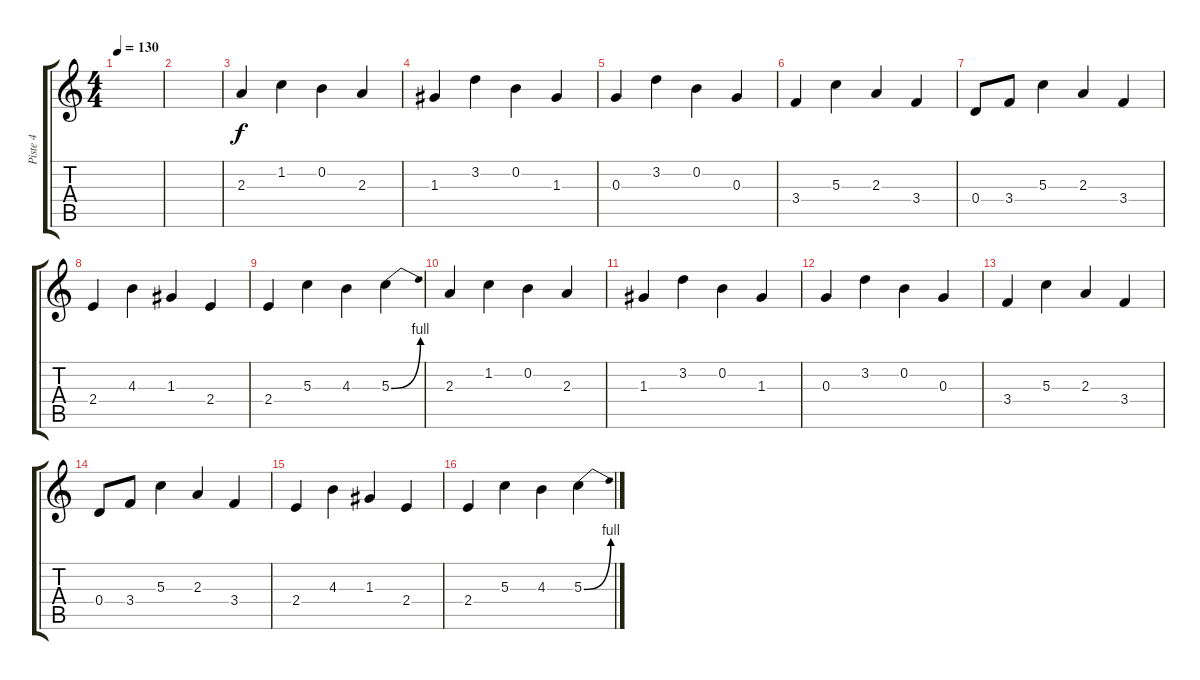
\track ("Piste 4" "Piste 4") {instrument acousticguitarnylon}
\staff {score tabs}
\tuning (E4 B3 G3 D3 A2 E2) {hide}
\ts (4 4)
\tempo 130
\clef g2
\ks c
|
|
2.3.4 1.2.4 0.2.4 2.3.4 |
1.3.4 3.2.4 0.2.4 1.3.4 |
0.3.4 3.2.4 0.2.4 0.3.4 |
3.4.4 5.3.4 2.3.4 3.4.4 |
0.4.8 3.4.8 5.3.4 2.3.4 3.4.4 |
2.4.4 4.3.4 1.3.4 2.4.4 |
2.4.4 5.3.4 4.3.4 5.3{be (bend 0 0 60 4)}.4 |
2.3.4 1.2.4 0.2.4 2.3.4 |
1.3.4 3.2.4 0.2.4 1.3.4 |
0.3.4 3.2.4 0.2.4 0.3.4 |
3.4.4 5.3.4 2.3.4 3.4.4 |
0.4.8 3.4.8 5.3.4 2.3.4 3.4.4 |
2.4.4 4.3.4 1.3.4 2.4.4 |
2.4.4 5.3.4 4.3.4 5.3{be (bend 0 0 60 4)}.4
